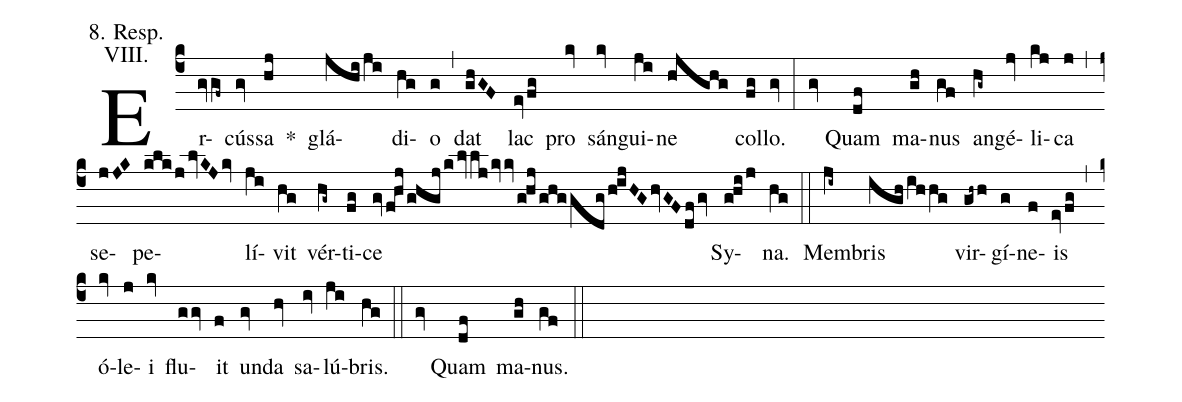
annotation: 8. Resp.;
annotation: VIII.;
%%
(c4)
Er(gvgf~)cús(gv)sa(hj) *() glá(jhiji)di(hg)o(g) (,)
dat(ghGF) lac(evfg) pro(kv) sán(kv)gui(ji)ne(hjghg) col(fg)lo.(gv) (:)
(gv) Quam(df) ma(gh)nus(gf) an(hg~)gé(jv)li(kj)ca(j) (,)
se(jJK)pe(klkjlvKJkv)lí(ji)vit(hg) vér(hg~)ti(fg)ce(gvfhjghgjklvljkvkvghjghggdghijHGhvGFdfgv) Sy(ghij)na.(hg) (::)

Mem(ji~)bris(ighihhg) vir(gh~h)gí(g)ne(f)is(evfg) (,)
ó(kv)le(j)i(kv) flu(ggv)it(f) un(gv)da(hv) sa(iv)lú(ji)bris.(hg) (::)

(gv) Quam(df) ma(gh)nus.(gf) (::)
